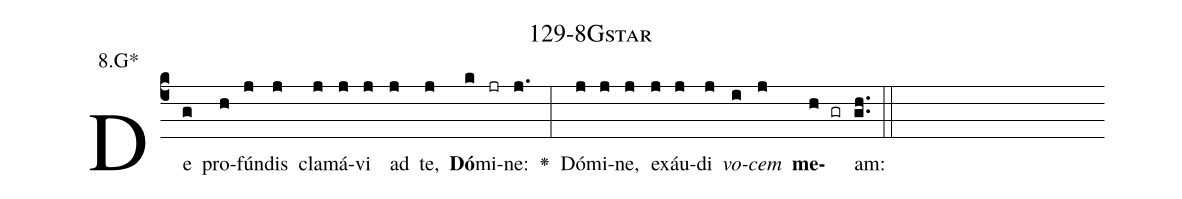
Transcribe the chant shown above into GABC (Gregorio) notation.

name: 129-8Gstar;
annotation: 8.G*;
%%
(c4)De(g) pro(h)fún(j)dis(j) cla(j)má(j)vi(j) ad(j) te,(j) <b>Dó</b>(k)mi(jr)ne:(j.) <v>\greheightstar</v>(:) Dó(j)mi(j)ne,(j) ex(j)áu(j)di(j) <i>vo</i>(i)<i>cem</i>(j) <b>me</b>(h gr)am:(gh..) (::)


%E(j) u(j) o(i) u(j) a(h) e.(gh..) (::)
